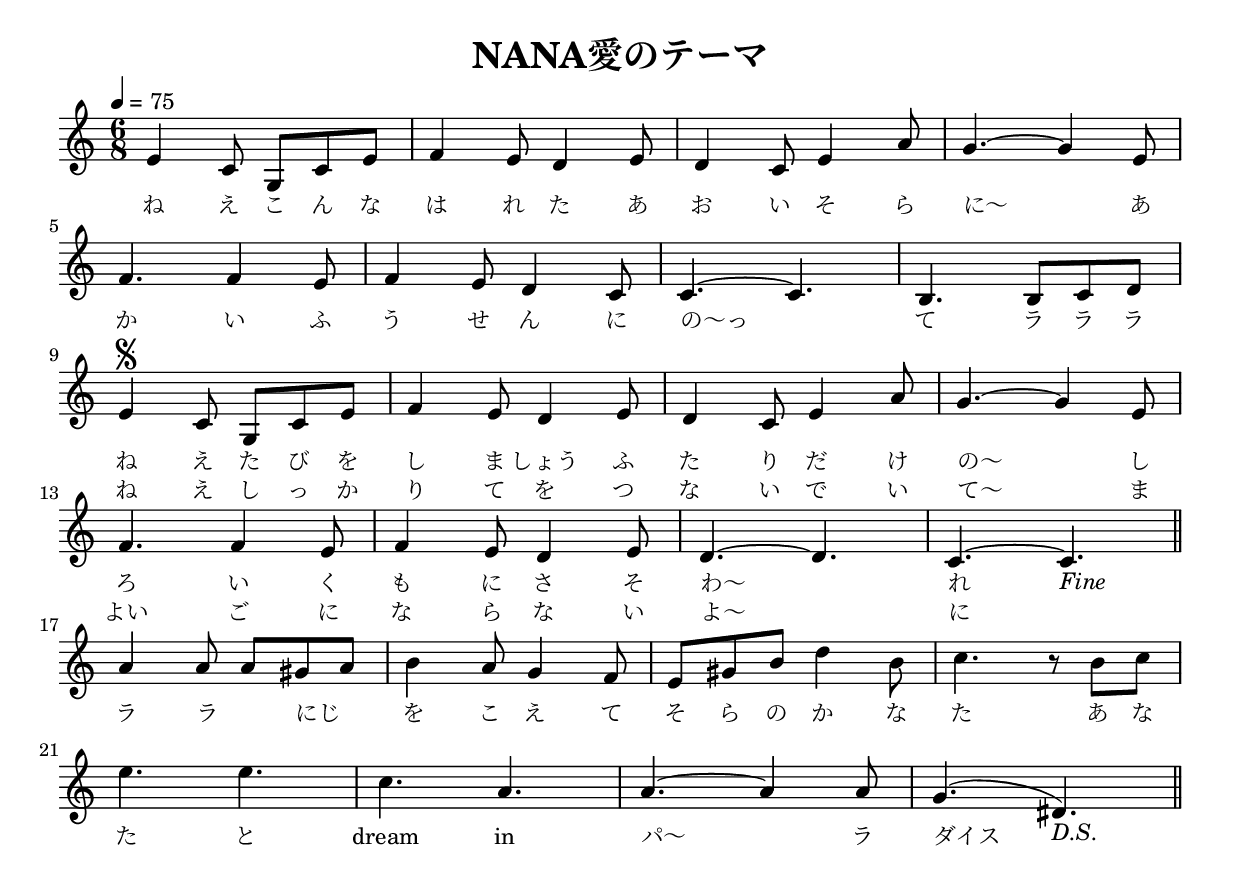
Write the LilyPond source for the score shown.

% -*- coding: utf-8 -*-

% 元楽譜に誤り(と思われる)が散見されるので修正した(ゲーム上の音楽を耳コピ)。

\version "2.12.2"

\header {
  title = "NANA愛のテーマ"
}

\paper {
  indent = 0
}

\score {
  <<
    \relative c' {
      \time 6/8
      \key c \major
      \clef treble
      %\tempo 4=50
      \tempo 4=75 % ゲーム上の速度に合わせた
      \tieUp
      \slurUp

      e4 c8 g c e | % c4 を c8 に修正
      f4 e8 d4 e8 |
      d4 c8 e4 a8 |
      g4. ~ g4 e8 | \break

      f4. f4 e8 |
      f4 e8 d4 c8 |
      c4. ~ c4. |
      b4. b8 c d | \break

      e4^\segno c8 g c e |
      f4 e8 d4 e8 |
      d4 c8 e4 a8 |
      g4. ~ g4 e8 | \break

      f4. f4 e8 |
      f4 e8 d4 e8 |
      d4. ~ d4. |
      c4. ~ c4.-\markup { \italic "Fine" } \bar "||" | \break % 余分な r8 を除去、"Fin" を "Fine" に修正

      a'4 a8 a gis a |
      b4 a8 g4 f8 |
      e8 gis b d4 b8 |
      c4. r8 b8 c8 | \break

      e4. e |
      c4. a |
      a4. ~ a4 a8 |
      g4. ( dis )-\markup { \italic "D.S." } \bar "||" | % "D.S" を "D.S." に修正
    }
    \addlyrics {
      \set fontSize = #-1
      ね え こ ん な
      は れ た あ
      お い そ ら
      に～ あ

      か い ふ
      う せ ん に
      の～っ
      て ラ ラ ラ

      ね え た び を
      し ま しょう ふ
      た り だ け
      の～ し

      ろ い く
      も に さ そ
      わ～
      れ

      ラ ラ
      _ にじ _
      を こ え て
      そ ら の か な
      た あ な

      た と
      dream in
      パ～ ラ
      ダイス
    }
    \addlyrics {
      \set fontSize = #-1
      _ _ _ _ _
      _ _ _ _
      _ _ _ _
      _ _

      _ _ _
      _ _ _ _
      _
      _ _ _ _


      ね え し っ か
      り て を つ
      な い で い
      て～ ま

      よい ご に
      な ら な い
      よ～
      に
    }
  >>

  \layout { }
  \midi { }
}
